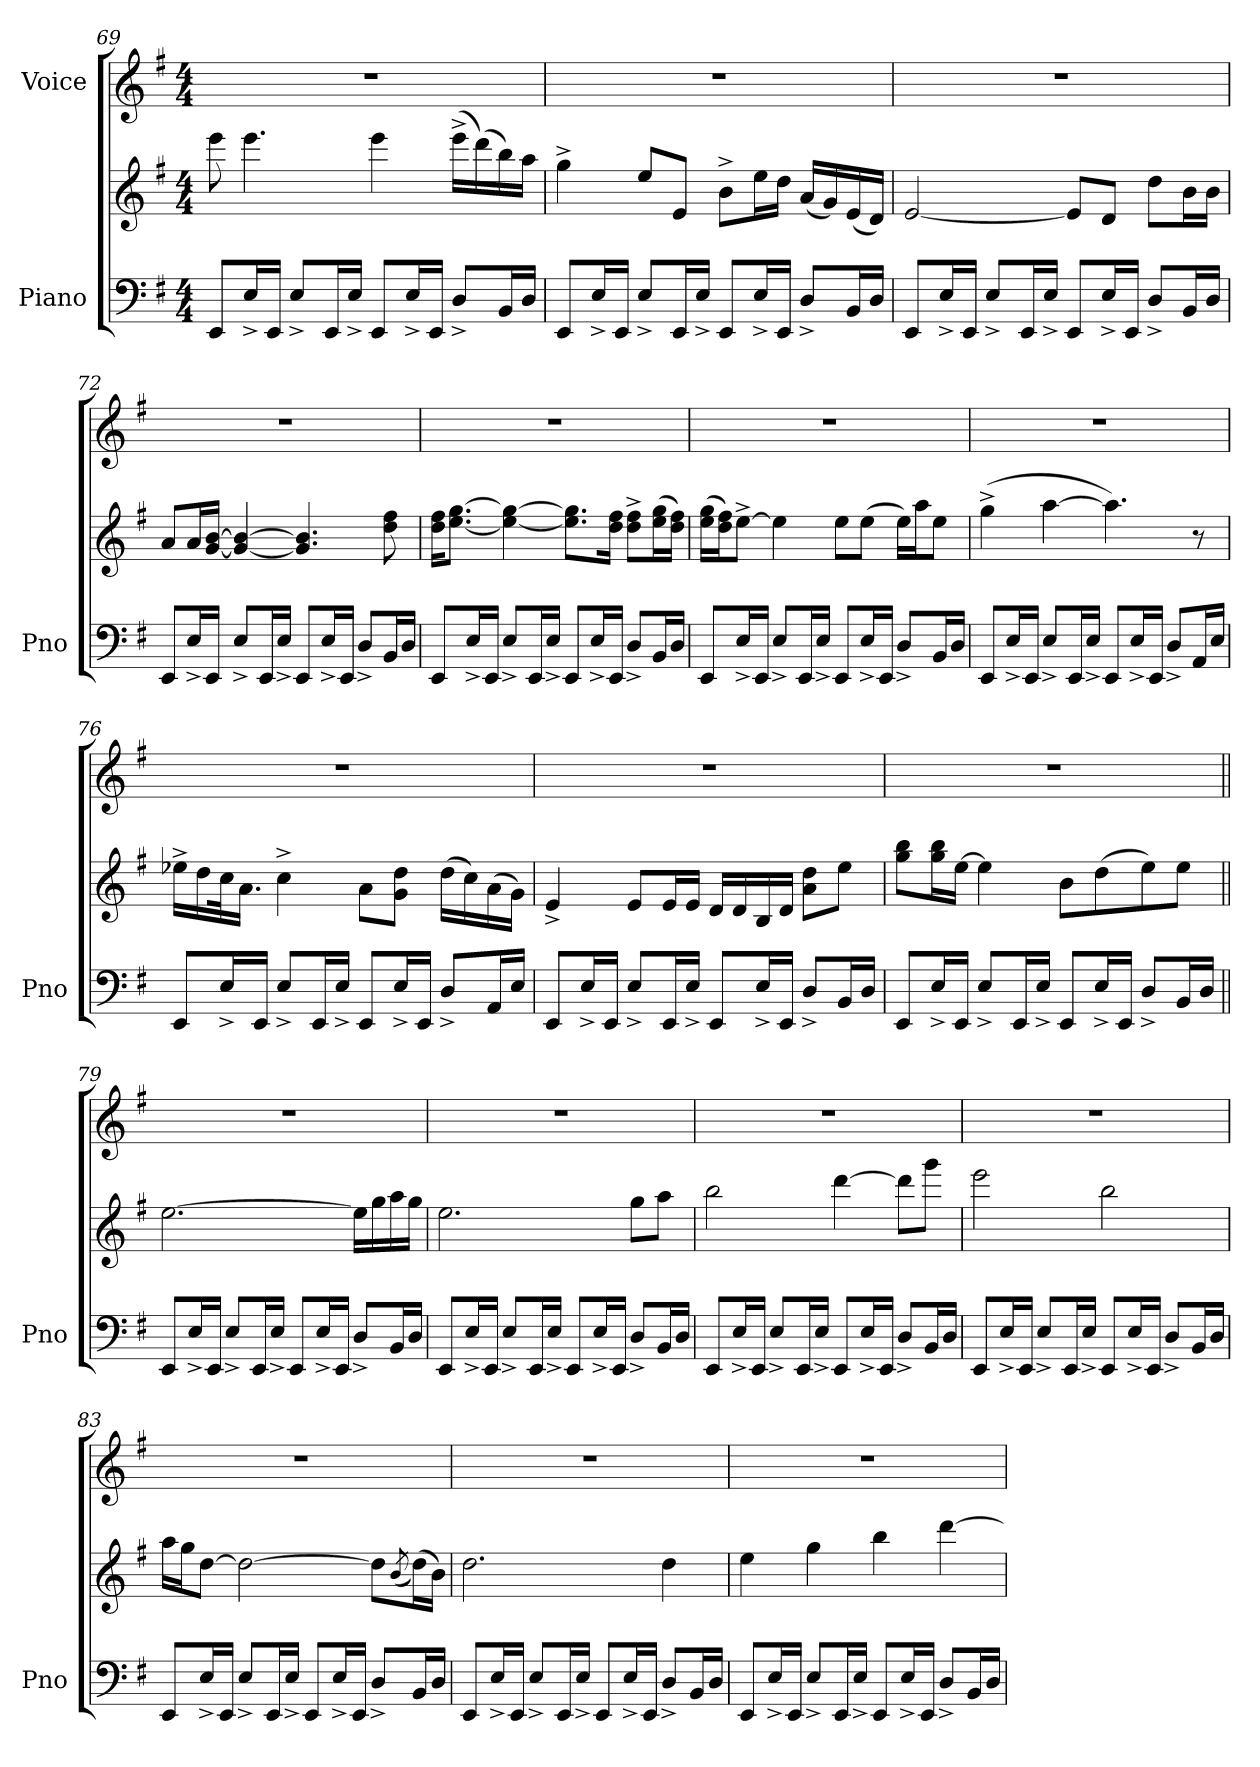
**kern	**kern	**kern
*part2	*part2	*part1
*staff3	*staff2	*staff1
*I"Piano	*	*I"Voice
*I'Pno	*	*
*clefF4	*clefG2	*clefG2
*k[f#]	*k[f#]	*k[f#]
*M4/4	*M4/4	*M4/4
=69	=69	=69
8EE/L	8eee\	1r
16E^/L	4.eee\	.
16EE/JJ	.	.
8E^/L	.	.
16EE/L	.	.
16E^/JJ	.	.
8EE/L	4eee\	.
16E^/L	.	.
16EE/JJ	.	.
8D^/L	(>16eee^\LL	.
.	(>16ddd\)	.
16BB/L	16bb\)	.
16D/JJ	16aa\JJ	.
=70	=70	=70
8EE/L	4gg^\	1r
16E^/L	.	.
16EE/JJ	.	.
8E^/L	8ee/L	.
16EE/L	8e/J	.
16E^/JJ	.	.
8EE/L	8b^\L	.
16E^/L	16ee\L	.
16EE/JJ	16dd\JJ	.
8D^/L	(<16a/LL	.
.	16g/)	.
16BB/L	(<16e/	.
16D/JJ	16d/JJ)	.
!!LO:PB:g=z
=71	=71	=71
8EE/L	[2e/	1r
16E^/L	.	.
16EE/JJ	.	.
8E^/L	.	.
16EE/L	.	.
16E^/JJ	.	.
8EE/L	8e/L]	.
16E^/L	8d/J	.
16EE/JJ	.	.
8D^/L	8dd\L	.
16BB/L	16b\L	.
16D/JJ	16b\JJ	.
=72	=72	=72
8EE/L	8a/L	1r
16E^/L	16a/L	.
16EE/JJ	[16g/ [16b/JJ	.
8E^/L	4g/_ 4b/_	.
16EE/L	.	.
16E^/JJ	.	.
8EE/L	4.g/] 4.b/]	.
16E^/L	.	.
16EE/JJ	.	.
8D^/L	.	.
16BB/L	8dd\ 8ff#\	.
16D/JJ	.	.
=73	=73	=73
8EE/L	16dd\ 16ff#\KL	1r
.	[8.ee\ [8.gg\J	.
16E^/L	.	.
16EE/JJ	.	.
8E^/L	4ee\_ 4gg\_	.
16EE/L	.	.
16E^/JJ	.	.
8EE/L	8.ee\] 8.gg\]L	.
16E^/L	.	.
16EE/JJ	16dd\ 16ff#\Jk	.
8D^/L	8dd\^ 8ff#\^L	.
16BB/L	(>16ee\ 16gg\L	.
16D/JJ	16dd\ 16ff#\JJ)	.
!!LO:LB:g=z
=74	=74	=74
8EE/L	(>16ee\ 16gg\LL	1r
.	16dd\ 16ff#\J)	.
16E^/L	[8ee^\J	.
16EE/JJ	.	.
8E^/L	4ee\]	.
16EE/L	.	.
16E^/JJ	.	.
8EE/L	8ee\L	.
16E^/L	(>8ee\J	.
16EE/JJ	.	.
8D^/L	16ee\LL)	.
.	16aa\J	.
16BB/L	8ee\J	.
16D/JJ	.	.
=75	=75	=75
8EE/L	(>4gg^\	1r
16E^/L	.	.
16EE/JJ	.	.
8E^/L	[4aa\	.
16EE/L	.	.
16E^/JJ	.	.
8EE/L	4.aa\])	.
16E^/L	.	.
16EE/JJ	.	.
8D^/L	.	.
16AA/L	8r	.
16E/JJ	.	.
=76	=76	=76
8EE/L	16ee-X^\LL	1r
.	16dd\	.
16E^/L	32cc\K	.
.	16.a\JJ	.
16EE/JJ	.	.
8E^/L	4cc^\	.
16EE/L	.	.
16E^/JJ	.	.
8EE/L	8a\L	.
16E^/L	8g\ 8dd\J	.
16EE/JJ	.	.
8D^/L	(>16dd\LL	.
.	16cc\)	.
16AA/L	(>16a\	.
16E/JJ	16g\JJ)	.
!!LO:LB:g=z
=77	=77	=77
8EE/L	4e^/	1r
16E^/L	.	.
16EE/JJ	.	.
8E^/L	8e/L	.
16EE/L	16e/L	.
16E^/JJ	16e/JJ	.
8EE/L	16d/LL	.
.	16d/	.
16E^/L	16B/	.
16EE/JJ	16d/JJ	.
8D^/L	8a\ 8dd\L	.
16BB/L	8ee\J	.
16D/JJ	.	.
=78	=78	=78
8EE/L	8gg\ 8bb\L	1r
16E^/L	16gg\ 16bb\L	.
16EE/JJ	[16ee\JJ	.
8E^/L	4ee\]	.
16EE/L	.	.
16E^/JJ	.	.
8EE/L	8b\L	.
16E^/L	(>8dd\	.
16EE/JJ	.	.
8D^/L	8ee\)	.
16BB/L	8ee\J	.
16D/JJ	.	.
=79||	=79||	=79||
8EE/L	[2.ee\	1r
16E^/L	.	.
16EE/JJ	.	.
8E^/L	.	.
16EE/L	.	.
16E^/JJ	.	.
8EE/L	.	.
16E^/L	.	.
16EE/JJ	.	.
8D^/L	16ee\LL]	.
.	16gg\	.
16BB/L	16aa\	.
16D/JJ	16gg\JJ	.
!!LO:LB:g=z
=80	=80	=80
8EE/L	2.ee\	1r
16E^/L	.	.
16EE/JJ	.	.
8E^/L	.	.
16EE/L	.	.
16E^/JJ	.	.
8EE/L	.	.
16E^/L	.	.
16EE/JJ	.	.
8D^/L	8gg\L	.
16BB/L	8aa\J	.
16D/JJ	.	.
=81	=81	=81
8EE/L	2bb\	1r
16E^/L	.	.
16EE/JJ	.	.
8E^/L	.	.
16EE/L	.	.
16E^/JJ	.	.
8EE/L	[4ddd\	.
16E^/L	.	.
16EE/JJ	.	.
8D^/L	8ddd\L]	.
16BB/L	8ggg\J	.
16D/JJ	.	.
=82	=82	=82
8EE/L	2eee\	1r
16E^/L	.	.
16EE/JJ	.	.
8E^/L	.	.
16EE/L	.	.
16E^/JJ	.	.
8EE/L	2bb\	.
16E^/L	.	.
16EE/JJ	.	.
8D^/L	.	.
16BB/L	.	.
16D/JJ	.	.
!!LO:PB:g=z
=83	=83	=83
8EE/L	16aa\LL	1r
.	16gg\J	.
16E^/L	[8dd\J	.
16EE/JJ	.	.
8E^/L	2dd\_	.
16EE/L	.	.
16E^/JJ	.	.
8EE/L	.	.
16E^/L	.	.
16EE/JJ	.	.
8D^/L	8dd\L]	.
.	(<8qb/	.
16BB/L	(>16dd\L)	.
16D/JJ	16b\JJ)	.
=84	=84	=84
8EE/L	2.dd\	1r
16E^/L	.	.
16EE/JJ	.	.
8E^/L	.	.
16EE/L	.	.
16E^/JJ	.	.
8EE/L	.	.
16E^/L	.	.
16EE/JJ	.	.
8D^/L	4dd\	.
16BB/L	.	.
16D/JJ	.	.
=85	=85	=85
8EE/L	4ee\	1r
16E^/L	.	.
16EE/JJ	.	.
8E^/L	4gg\	.
16EE/L	.	.
16E^/JJ	.	.
8EE/L	4bb\	.
16E^/L	.	.
16EE/JJ	.	.
8D^/L	[4ddd\	.
16BB/L	.	.
16D/JJ	.	.
=	=	=
*-	*-	*-
